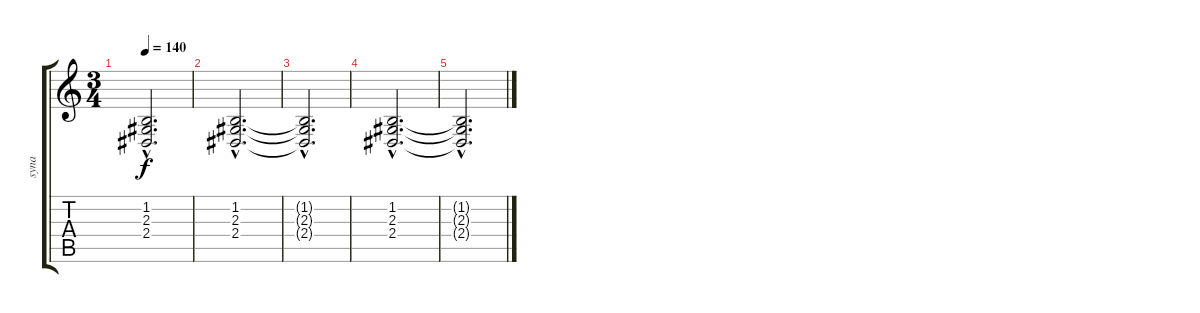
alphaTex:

\track ("syna" "syna") {instrument choiraahs}
\staff {score tabs}
\tuning (Eb4 Bb3 Gb3 Db3 Ab2 Eb2) {hide}
\ts (3 4)
\tempo 140
\clef g2
\ks c
(1.2{hac t} 2.3{hac t} 2.4{hac t}).2{d dy f} |
(1.2{hac} 2.3{hac} 2.4{hac}).2{d} |
(1.2{hac t} 2.3{hac t} 2.4{hac t}).2{d} |
(1.2{hac} 2.3{hac} 2.4{hac}).2{d} |
(1.2{hac t} 2.3{hac t} 2.4{hac t}).2{d}
